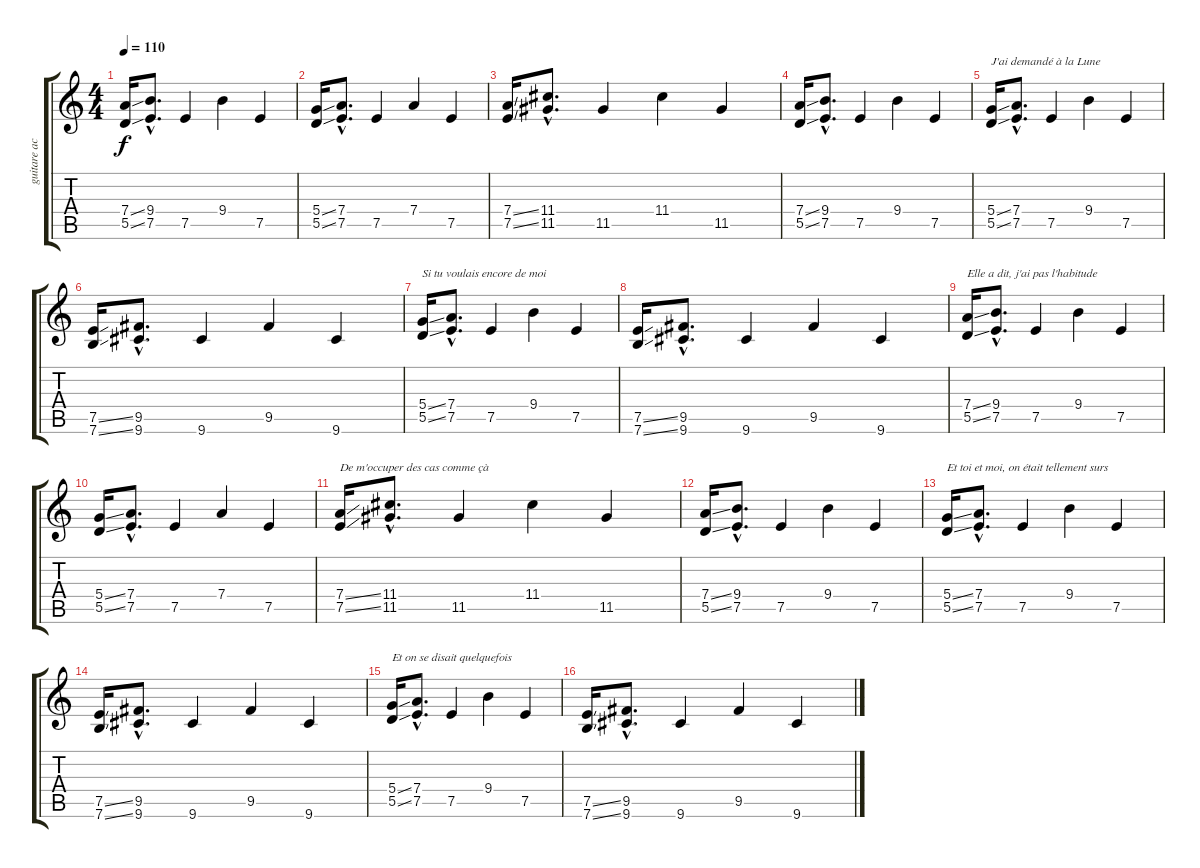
\track ("guitare acoustique" "guitare ac") {instrument acousticguitarsteel}
\staff {score tabs}
\tuning (E4 B3 G3 D3 A2 E2) {hide}
\ts (4 4)
\tempo 110
\clef g2
\ks c
(7.4{ss} 5.5{ss}).16{dy f} (9.4{hac} 7.5{hac}).8{d} 7.5.4 9.4.4 7.5.4 |
(5.4{ss} 5.5{ss}).16 (7.4{hac} 7.5{hac}).8{d} 7.5.4 7.4.4 7.5.4 |
(7.4{ss} 7.5{ss}).16 (11.4{hac} 11.5{hac}).8{d} 11.5.4 11.4.4 11.5.4 |
(7.4{ss} 5.5{ss}).16 (9.4{hac} 7.5{hac}).8{d} 7.5.4 9.4.4 7.5.4 |
(5.4{ss} 5.5{ss}).16{txt "J'ai demandé à la Lune"} (7.4{hac} 7.5{hac}).8{d} 7.5.4 9.4.4 7.5.4 |
(7.5{ss} 7.6{ss}).16 (9.5{hac} 9.6{hac}).8{d} 9.6.4 9.5.4 9.6.4 |
(5.4{ss} 5.5{ss}).16{txt "Si tu voulais encore de moi"} (7.4{hac} 7.5{hac}).8{d} 7.5.4 9.4.4 7.5.4 |
(7.5{ss} 7.6{ss}).16 (9.5{hac} 9.6{hac}).8{d} 9.6.4 9.5.4 9.6.4 |
(7.4{ss} 5.5{ss}).16{txt "Elle a dit, j'ai pas l'habitude"} (9.4{hac} 7.5{hac}).8{d} 7.5.4 9.4.4 7.5.4 |
(5.4{ss} 5.5{ss}).16 (7.4{hac} 7.5{hac}).8{d} 7.5.4 7.4.4 7.5.4 |
(7.4{ss} 7.5{ss}).16{txt "De m'occuper des cas comme çà"} (11.4{hac} 11.5{hac}).8{d} 11.5.4 11.4.4 11.5.4 |
(7.4{ss} 5.5{ss}).16 (9.4{hac} 7.5{hac}).8{d} 7.5.4 9.4.4 7.5.4 |
(5.4{ss} 5.5{ss}).16{txt "Et toi et moi, on était tellement surs"} (7.4{hac} 7.5{hac}).8{d} 7.5.4 9.4.4 7.5.4 |
(7.5{ss} 7.6{ss}).16 (9.5{hac} 9.6{hac}).8{d} 9.6.4 9.5.4 9.6.4 |
(5.4{ss} 5.5{ss}).16{txt "Et on se disait quelquefois"} (7.4{hac} 7.5{hac}).8{d} 7.5.4 9.4.4 7.5.4 |
(7.5{ss} 7.6{ss}).16 (9.5{hac} 9.6{hac}).8{d} 9.6.4 9.5.4 9.6.4
